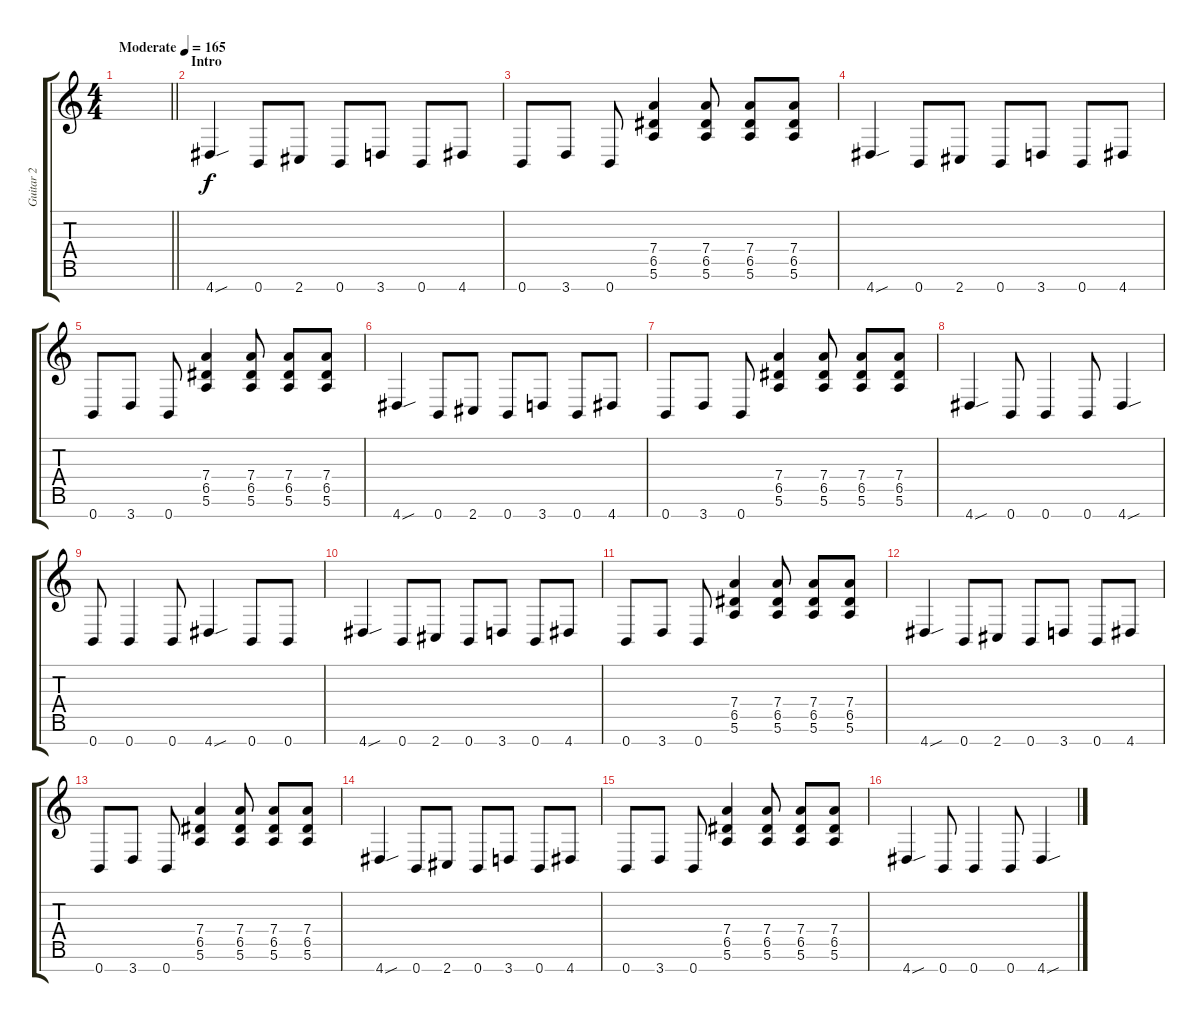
\track ("Guitar 2" "Guitar 2") {instrument distortionguitar}
\staff {score tabs}
\tuning (E4 B3 G3 D3 A2 E2 B1) {hide}
\ts (4 4)
\tempo (165 "Moderate")
\clef g2
\barLineRight lightlight
\ks c
|
\section ("" "Intro")
4.7{sou}.4 0.7.8 2.7.8 0.7.8 3.7.8 0.7.8 4.7.8 |
0.7.8 3.7.8 0.7.8 (7.4 6.5 5.6).4 (7.4 6.5 5.6).8 (7.4 6.5 5.6).8 (7.4 6.5 5.6).8 |
4.7{sou}.4 0.7.8 2.7.8 0.7.8 3.7.8 0.7.8 4.7.8 |
0.7.8 3.7.8 0.7.8 (7.4 6.5 5.6).4 (7.4 6.5 5.6).8 (7.4 6.5 5.6).8 (7.4 6.5 5.6).8 |
4.7{sou}.4 0.7.8 2.7.8 0.7.8 3.7.8 0.7.8 4.7.8 |
0.7.8 3.7.8 0.7.8 (7.4 6.5 5.6).4 (7.4 6.5 5.6).8 (7.4 6.5 5.6).8 (7.4 6.5 5.6).8 |
4.7{sou}.4 0.7.8 0.7.4 0.7.8 4.7{sou}.4 |
0.7.8 0.7.4 0.7.8 4.7{sou}.4 0.7.8 0.7.8 |
4.7{sou}.4 0.7.8 2.7.8 0.7.8 3.7.8 0.7.8 4.7.8 |
0.7.8 3.7.8 0.7.8 (7.4 6.5 5.6).4 (7.4 6.5 5.6).8 (7.4 6.5 5.6).8 (7.4 6.5 5.6).8 |
4.7{sou}.4 0.7.8 2.7.8 0.7.8 3.7.8 0.7.8 4.7.8 |
0.7.8 3.7.8 0.7.8 (7.4 6.5 5.6).4 (7.4 6.5 5.6).8 (7.4 6.5 5.6).8 (7.4 6.5 5.6).8 |
4.7{sou}.4 0.7.8 2.7.8 0.7.8 3.7.8 0.7.8 4.7.8 |
0.7.8 3.7.8 0.7.8 (7.4 6.5 5.6).4 (7.4 6.5 5.6).8 (7.4 6.5 5.6).8 (7.4 6.5 5.6).8 |
4.7{sou}.4 0.7.8 0.7.4 0.7.8 4.7{sou}.4
